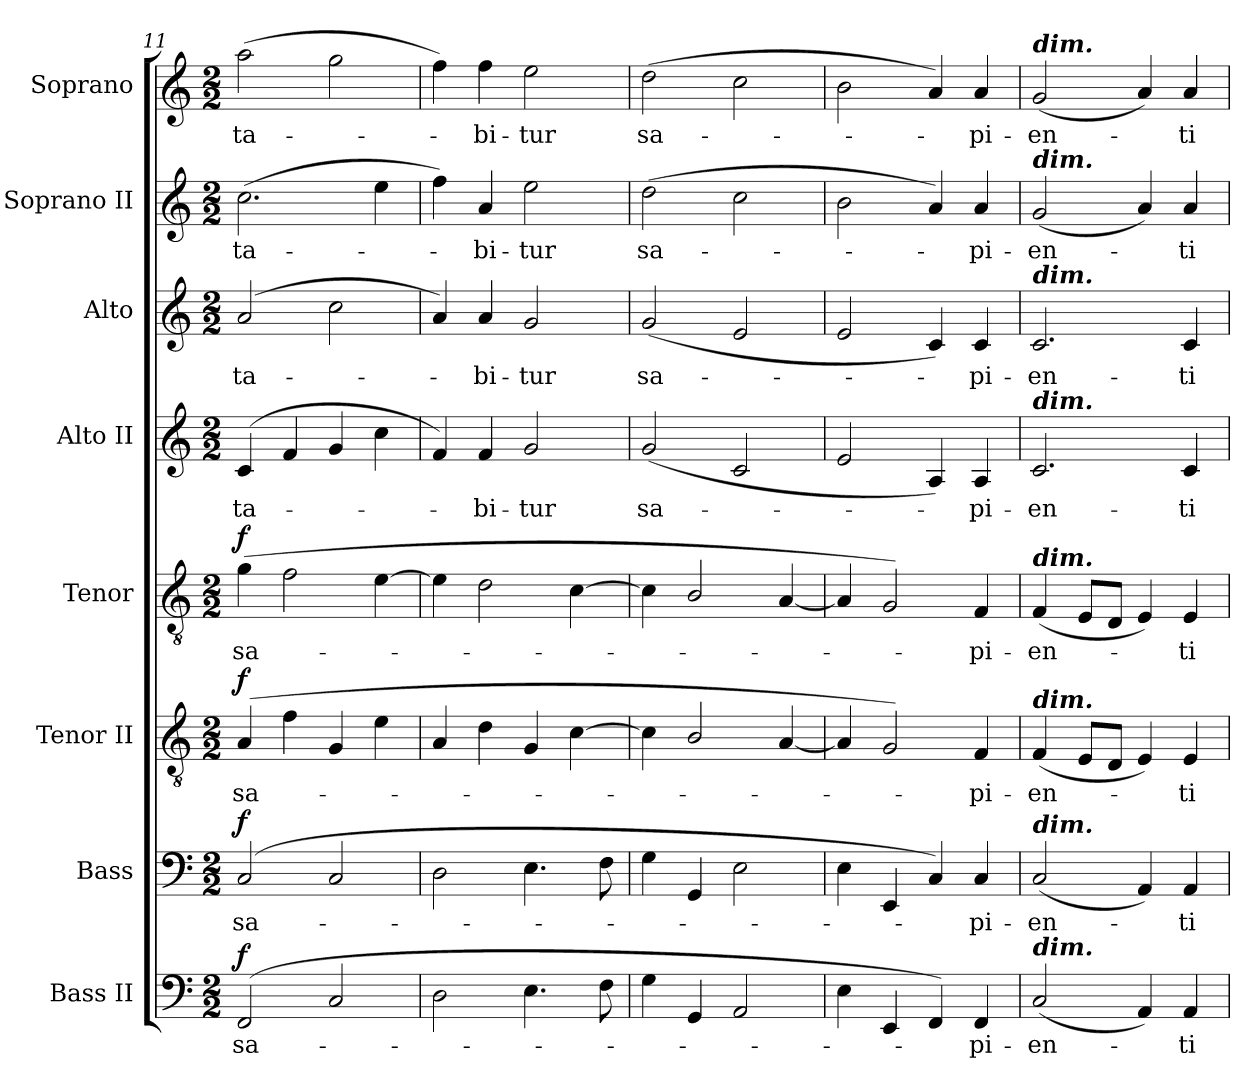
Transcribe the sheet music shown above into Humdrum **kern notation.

**kern	**text	**dynam	**kern	**text	**dynam	**kern	**text	**dynam	**kern	**text	**dynam	**kern	**text	**kern	**text	**kern	**text	**kern	**text
*part8	*part8	*part8	*part7	*part7	*part7	*part6	*part6	*part6	*part5	*part5	*part5	*part4	*part4	*part3	*part3	*part2	*part2	*part1	*part1
*staff8	*staff8	*staff8	*staff7	*staff7	*staff7	*staff6	*staff6	*staff6	*staff5	*staff5	*staff5	*staff4	*staff4	*staff3	*staff3	*staff2	*staff2	*staff1	*staff1
*I"Bass II	*	*	*I"Bass	*	*	*I"Tenor II	*	*	*I"Tenor	*	*	*I"Alto II	*	*I"Alto	*	*I"Soprano II	*	*I"Soprano	*
*I'B II	*	*	*I'B	*	*	*I'T II	*	*	*I'T	*	*	*I'A II	*	*I'A	*	*I'S II	*	*I'S	*
!!LO:LB:g=z
*clefF4	*	*	*clefF4	*	*	*clefGv2	*	*	*clefGv2	*	*	*clefG2	*	*clefG2	*	*clefG2	*	*clefG2	*
*k[]	*	*	*k[]	*	*	*k[]	*	*	*k[]	*	*	*k[]	*	*k[]	*	*k[]	*	*k[]	*
*C:	*	*	*C:	*	*	*C:	*	*	*C:	*	*	*C:	*	*C:	*	*C:	*	*C:	*
*M2/2	*	*	*M2/2	*	*	*M2/2	*	*	*M2/2	*	*	*M2/2	*	*M2/2	*	*M2/2	*	*M2/2	*
=11	=11	=11	=11	=11	=11	=11	=11	=11	=11	=11	=11	=11	=11	=11	=11	=11	=11	=11	=11
!	!LO:LY:b	!LO:DY:b	!	!LO:LY:b	!LO:DY:b	!	!LO:LY:b	!LO:DY:b	!	!LO:LY:b	!LO:DY:b	!	!LO:LY:b	!	!LO:LY:b	!	!LO:LY:b	!	!LO:LY:b
(<2FF	sa-	f	(>2C	sa-	f	(<4A	sa-	f	(<4g	sa-	f	(<4c	ta-	(>2a	-ta-	(>2.cc	ta-	(>2aa	-ta-
.	.	.	.	.	.	4f	.	.	2f	.	.	4f	.	.	.	.	.	.	.
2C	.	.	2C	.	.	4G	.	.	.	.	.	4g	.	2cc	.	.	.	2gg	.
.	.	.	.	.	.	4e	.	.	[4e	.	.	4cc	.	.	.	4ee	.	.	.
=12	=12	=12	=12	=12	=12	=12	=12	=12	=12	=12	=12	=12	=12	=12	=12	=12	=12	=12	=12
2D	.	.	2D	.	.	4A	.	.	4e]	.	.	4f)	.	4a)	.	4ff)	.	4ff)	.
!	!	!	!	!	!	!	!	!	!	!	!	!	!LO:LY:b	!	!LO:LY:b	!	!LO:LY:b	!	!LO:LY:b
.	.	.	.	.	.	4d	.	.	2d	.	.	4f	bi-	4a	bi-	4a	bi-	4ff	bi-
!	!	!	!	!	!	!	!	!	!	!	!	!	!LO:LY:b	!	!LO:LY:b	!	!LO:LY:b	!	!LO:LY:b
4.E	.	.	4.E	.	.	4G	.	.	.	.	.	2g	-tur	2g	-tur	2ee	-tur	2ee	-tur
.	.	.	.	.	.	[4c	.	.	[4c	.	.	.	.	.	.	.	.	.	.
8F	.	.	8F	.	.	.	.	.	.	.	.	.	.	.	.	.	.	.	.
=13	=13	=13	=13	=13	=13	=13	=13	=13	=13	=13	=13	=13	=13	=13	=13	=13	=13	=13	=13
!	!	!	!	!	!	!	!	!	!	!	!	!	!LO:LY:b	!	!LO:LY:b	!	!LO:LY:b	!	!LO:LY:b
4G	.	.	4G	.	.	4c]	.	.	4c]	.	.	(<2g	sa-	(<2g	sa-	(>2dd	sa-	(>2dd	sa-
4GG	.	.	4GG	.	.	2B/	.	.	2B/	.	.	.	.	.	.	.	.	.	.
2AA	.	.	2E	.	.	.	.	.	.	.	.	2c	.	2e	.	2cc	.	2cc	.
.	.	.	.	.	.	[4A	.	.	[4A	.	.	.	.	.	.	.	.	.	.
=14	=14	=14	=14	=14	=14	=14	=14	=14	=14	=14	=14	=14	=14	=14	=14	=14	=14	=14	=14
4E	.	.	4E	.	.	4A]	.	.	4A]	.	.	2e	.	2e	.	2b	.	2b	.
4EE	.	.	4EE	.	.	2G)	.	.	2G)	.	.	.	.	.	.	.	.	.	.
4FF)	.	.	4C)	.	.	.	.	.	.	.	.	4A)	.	4c)	.	4a)	.	4a)	.
!	!LO:LY:b	!	!	!LO:LY:b	!	!	!LO:LY:b	!	!	!LO:LY:b	!	!	!LO:LY:b	!	!LO:LY:b	!	!LO:LY:b	!	!LO:LY:b
4FF	pi-	.	4C	pi-	.	4F	pi-	.	4F	pi-	.	4A	pi-	4c	pi-	4a	pi-	4a	pi-
=15	=15	=15	=15	=15	=15	=15	=15	=15	=15	=15	=15	=15	=15	=15	=15	=15	=15	=15	=15
!	!	!	!	!	!	!	!	!	!	!	!	!	!	!	!	!	!	!LO:TX:a:Bi:t=dim.	!
!	!	!	!	!	!	!	!	!	!	!	!	!	!	!	!	!LO:TX:a:Bi:t=dim.	!	!	!
!	!	!	!	!	!	!	!	!	!	!	!	!	!	!LO:TX:a:Bi:t=dim.	!	!	!	!	!
!	!	!	!	!	!	!	!	!	!	!	!	!LO:TX:a:Bi:t=dim.	!	!	!	!	!	!	!
!	!	!	!	!	!	!	!	!	!LO:TX:a:Bi:t=dim.	!	!	!	!	!	!	!	!	!	!
!	!	!	!	!	!	!LO:TX:a:Bi:t=dim.	!	!	!	!	!	!	!	!	!	!	!	!	!
!	!	!	!LO:TX:a:Bi:t=dim.	!	!	!	!	!	!	!	!	!	!	!	!	!	!	!	!
!LO:TX:a:Bi:t=dim.	!	!	!	!	!	!	!	!	!	!	!	!	!	!	!	!	!	!	!
!	!LO:LY:b	!	!	!LO:LY:b	!	!	!LO:LY:b	!	!	!LO:LY:b	!	!	!LO:LY:b	!	!LO:LY:b	!	!LO:LY:b	!	!LO:LY:b
(<2C	-en-	.	(<2C	-en-	.	(<4F	-en-	.	(<4F	-en-	.	2.c	-en-	2.c	-en-	(<2g/	-en-	(<2g/	-en-
.	.	.	.	.	.	8EL	.	.	8EL	.	.	.	.	.	.	.	.	.	.
.	.	.	.	.	.	8DJ	.	.	8DJ	.	.	.	.	.	.	.	.	.	.
4AA)	.	.	4AA)	.	.	4E)	.	.	4E)	.	.	.	.	.	.	4a/)	.	4a/)	.
!	!LO:LY:b	!	!	!LO:LY:b	!	!	!LO:LY:b	!	!	!LO:LY:b	!	!	!LO:LY:b	!	!LO:LY:b	!	!LO:LY:b	!	!LO:LY:b
4AA	ti-	.	4AA	ti-	.	4E	ti-	.	4E	ti-	.	4c	-ti-	4c	-ti-	4a/	ti-	4a/	ti-
=	=	=	=	=	=	=	=	=	=	=	=	=	=	=	=	=	=	=	=
*-	*-	*-	*-	*-	*-	*-	*-	*-	*-	*-	*-	*-	*-	*-	*-	*-	*-	*-	*-
